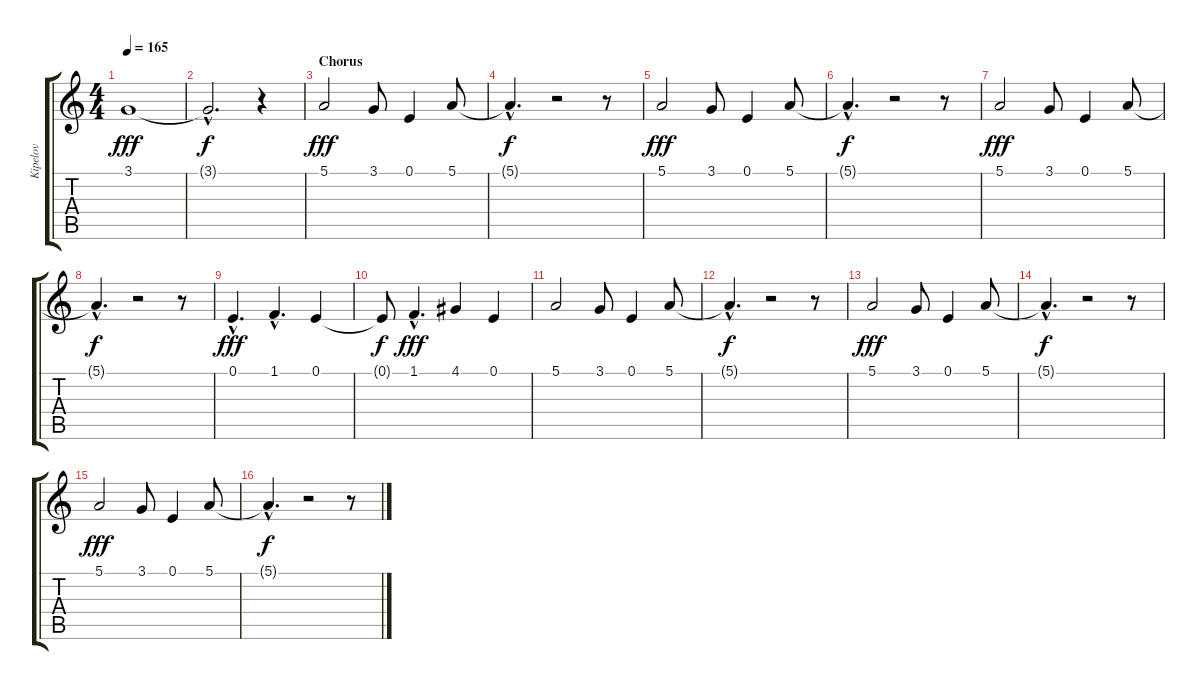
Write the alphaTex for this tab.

\track ("Kipelov" "Kipelov") {instrument tenorsax}
\staff {score tabs}
\tuning (E4 B3 G3 D3 A2 E2) {hide}
\ts (4 4)
\tempo 165
\clef g2
\ks c
3.1.1{dy fff} |
3.1{hac t}.2{d dy f} r.4 |
\section ("" "Chorus")
5.1.2{dy fff} 3.1.8 0.1.4 5.1.8 |
5.1{hac t}.4{d dy f} r.2 r.8 |
5.1.2{dy fff} 3.1.8 0.1.4 5.1.8 |
5.1{hac t}.4{d dy f} r.2 r.8 |
5.1.2{dy fff} 3.1.8 0.1.4 5.1.8 |
5.1{hac t}.4{d dy f} r.2 r.8 |
0.1{hac}.4{d dy fff} 1.1{hac}.4{d} 0.1.4 |
0.1{t}.8{dy f} 1.1{hac}.4{d dy fff} 4.1.4 0.1.4 |
5.1.2 3.1.8 0.1.4 5.1.8 |
5.1{hac t}.4{d dy f} r.2 r.8 |
5.1.2{dy fff} 3.1.8 0.1.4 5.1.8 |
5.1{hac t}.4{d dy f} r.2 r.8 |
5.1.2{dy fff} 3.1.8 0.1.4 5.1.8 |
5.1{hac t}.4{d dy f} r.2 r.8
